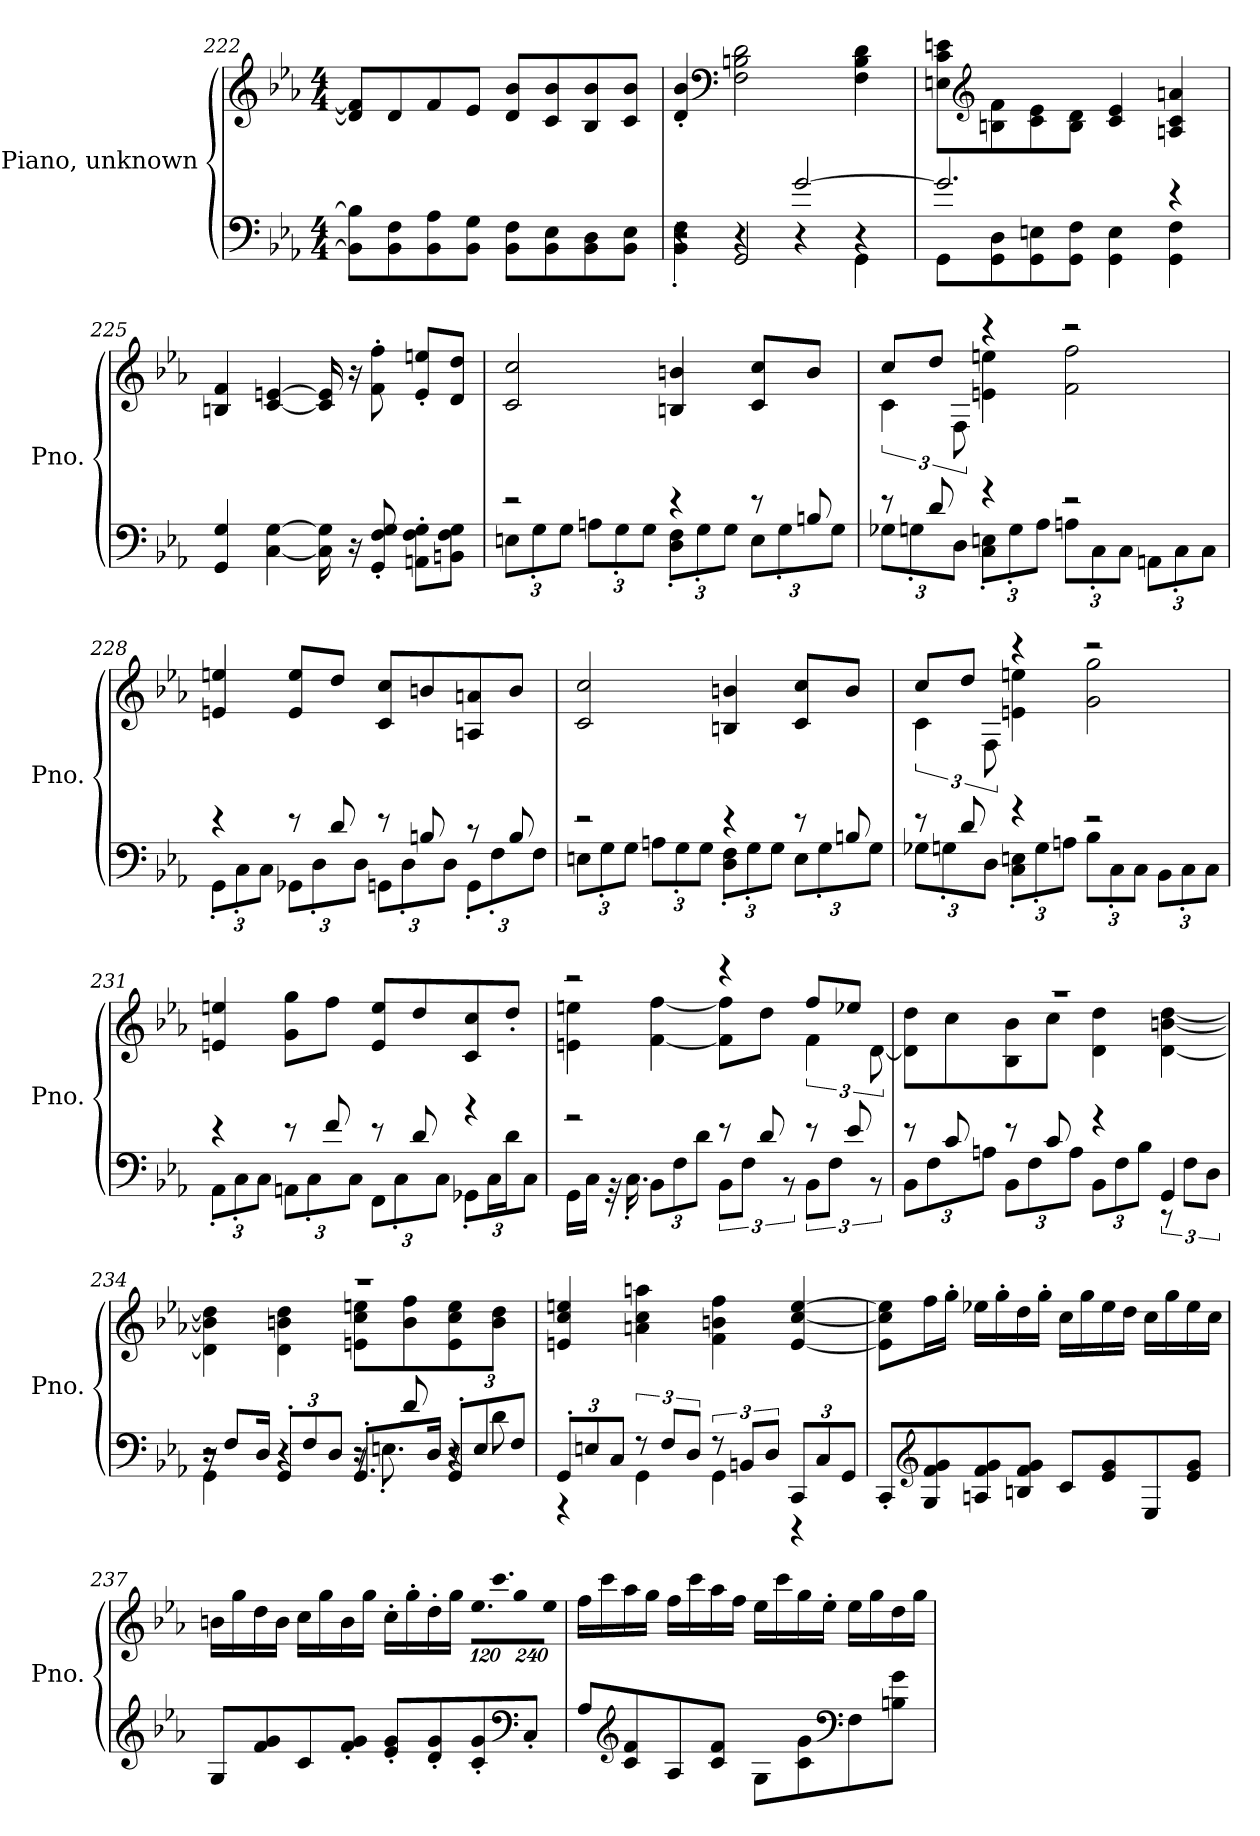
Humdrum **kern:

**kern	**kern
*part1	*part1
*staff2	*staff1
*I"Piano, unknown	*
*I'Pno.	*
*clefF4	*clefG2
*k[b-e-a-]	*k[b-e-a-]
*M4/4	*M4/4
=222	=222
8BB-\] 8B-\]L	8d/] 8f/]L
8BB-\ 8F\	8d/
8BB-\ 8A-\	8f/
8BB-\ 8G\J	8e-/J
8BB-\ 8F\L	8d/ 8b-/L
8BB-\ 8E-\	8c/ 8b-/
8BB-\ 8D\	8B-/ 8b-/
8BB-\ 8E-\J	8c/ 8b-/J
=223	=223
*^	*
*	*^	*
2r	4BB-\' 4F\'	4r	4d/' 4b-/'
*	*	*	*clefF4
.	4r	2GG/	2F\ 2Bn\ 2d\
[2g/	4r	.	.
.	4GG\	4r	4F\ 4B\ 4d\
*	*v	*v	*
!!LO:LB:g=z
=224	=224	=224
2.g/]	8GG\L	8En\ 8c\ 8en\L
*	*	*clefG2
.	8GG\ 8D\	8Bn\ 8f\
.	8GG\ 8En\	8c\ 8e\
.	8GG\ 8F\J	8B\ 8d\J
.	4GG\ 4E\	4c/ 4e/
4r	4GG\ 4F\	4An/ 4c/ 4an/
*v	*v	*
=225	=225
4GG/ 4G/	4Bn/ 4f/
[4C\ [4G\	[4c/ [4en/
16C\] 16G\]	16c/] 16e/]
16r	16r
8GG/' 8F/' 8G/'	8f\' 8ff\'
8AAn\' 8F\' 8G\'L	8e/' 8een/'L
8BBn\ 8F\ 8G\J	8d/ 8dd/J
=226	=226
*^	*
*	*Xbrackettup	*
2r	12En\L	2c/ 2cc/
.	12G'\	.
.	12G\J	.
.	12An\L	.
.	12G'\	.
.	12G\J	.
4r	12D\' 12F\'L	4Bn/ 4bn/
.	12G'\	.
.	12G\J	.
8r	12E\L	8c/ 8cc/L
.	12G'\	.
8Bn/	.	8b/J
.	12G\J	.
!!LO:PB:g=z
=227	=227	=227
*	*	*^
8r	12G-X\L	8cc/L	6c\
.	12Gn'\	.	.
8d/	.	8dd/J	.
.	12D\J	.	12F\
4r	12C\' 12En\'L	4r	4en\ 4een\
.	12G'\	.	.
.	12A-\J	.	.
2r	12An\L	2r	2f\ 2ff\
.	12C'\	.	.
.	12C\J	.	.
.	12AAn\L	.	.
.	12C'\	.	.
.	12C\J	.	.
*	*	*v	*v
=228	=228	=228
4r	12GG'\L	4en/ 4een/
.	12C'\	.
.	12C\J	.
8r	12GG-X\L	8e/ 8ee/L
.	12D'\	.
8d/	.	8dd/J
.	12D\J	.
8r	12GGn\L	8c/ 8cc/L
.	12D'\	.
8Bn/	.	8bn/
.	12D\J	.
8r	12GG'\L	8An/ 8an/
.	12F'\	.
8B/	.	8b/J
.	12F\J	.
!!LO:LB:g=z
=229	=229	=229
2r	12En\L	2c/ 2cc/
.	12G'\	.
.	12G\J	.
.	12An\L	.
.	12G'\	.
.	12G\J	.
4r	12D\' 12F\'L	4Bn/ 4bn/
.	12G'\	.
.	12G\J	.
8r	12E\L	8c/ 8cc/L
.	12G'\	.
8Bn/	.	8b/J
.	12G\J	.
=230	=230	=230
*	*	*^
8r	12G-X\L	8cc/L	6c\
.	12Gn'\	.	.
8d/	.	8dd/J	.
.	12D\J	.	12F\
4r	12C\' 12En\'L	4r	4en\ 4een\
.	12G'\	.	.
.	12An\J	.	.
2r	12B-\L	2r	2g\ 2gg\
.	12C'\	.	.
.	12C\J	.	.
.	12BB-\L	.	.
.	12C'\	.	.
.	12C\J	.	.
*	*	*v	*v
!!LO:LB:g=z
=231	=231	=231
4r	12AA-'\L	4en/ 4een/
.	12C'\	.
.	12C\J	.
8r	12AAn\L	8g\ 8gg\L
.	12C'\	.
8f/	.	8ff\J
.	12C\J	.
8r	12FF\L	8e/ 8ee/L
.	12C'\	.
8d/	.	8dd/
.	12C\J	.
4r	12GG-X'\L	8c/ 8cc/
.	24C\L	.
.	24d\J	8dd'/J
.	12C\J	.
=232	=232	=232
*	*	*^
2r	16GG\LL	2r	4en\ 4een\
.	16C\JJ	.	.
.	32r	.	.
.	16.C'\	.	.
.	12BB-\L	.	[4f\ [4ff\
.	12F\	.	.
.	12d\J	.	.
*	*brackettup	*	*
8r	12BB-\L	4r	8f\] 8ff\]L
.	12F\J	.	.
8d/	.	.	8dd\J
.	12r	.	.
8r	12BB-\L	8ff/L	6f\
.	12F\J	.	.
8e-/	.	8ee-X/J	.
.	12r	.	[12d\
!!LO:LB:g=z	!!
=233	=233	=233	=233
*	*Xbrackettup	*	*
8r	12BB-\L	1r	8d\] 8dd\L
.	12F\	.	.
8c/	.	.	8cc\
.	12An\J	.	.
8r	12BB-\L	.	8B-\ 8b-\
.	12F\	.	.
8c/	.	.	8cc\J
.	12A\J	.	.
4r	12BB-\L	.	4d\ 4dd\
.	12F\	.	.
.	12B-\J	.	.
*	*brackettup	*	*
4GG/	12r	.	[4d\ [4bn\ [4dd\
.	12F\L	.	.
.	12D\J	.	.
=234	=234	=234	=234
*	*^	*	*
2r	4GG\	16r	1r	4d\] 4b\] 4dd\]
.	.	8F/L	.	.
.	.	16D/Jk	.	.
*	*	*Xbrackettup	*	*
.	4r	12GG'/L	.	4d\ 4bn\ 4dd\
.	.	12F/	.	.
.	.	12D/J	.	.
8r	16r	8.GG'/L	.	8en\ 8cc\ 8een\L
.	8.En'\	.	.	.
8f/	.	.	.	8b\ 8ff\
.	.	16D/Jk	.	.
4r	8r	12GG'/L	.	8e\ 8cc\ 8ee\
.	.	12E/	.	.
.	8d\	.	.	8b\ 8dd\J
.	.	12F/J	.	.
*	*v	*v	*	*
*	*	*v	*v
!!LO:LB:g=z
=235	=235	=235
12GG'/L	4r	4en/ 4cc/ 4een/
12En/	.	.
12C/J	.	.
*brackettup	*	*
12r	4GG\	4an\ 4cc\ 4aan\
12F/L	.	.
12D/J	.	.
12r	4GG\	4f\ 4bn\ 4ff\
12BBn/L	.	.
12D/J	.	.
*Xbrackettup	*	*
12CC/L	4r	[4e/ [4cc/ [4ee/
12C/	.	.
12GG/J	.	.
*v	*v	*
=236	=236
8CC'/L	8e\] 8cc\] 8ee\]L
*clefG2	*
8G/ 8f/ 8g/	16ff\L
.	16gg'\JJ
8An/ 8f/ 8g/	16ee-X\LL
.	16gg'\
8Bn/ 8f/ 8g/J	16dd\
.	16gg'\JJ
8c/L	16cc\LL
.	16gg\
8e-/ 8g/	16ee-\
.	16dd\JJ
8E-/	16cc\LL
.	16gg\
8e-/ 8g/J	16ee-\
.	16cc\JJ
!!LO:LB:g=z
=237	=237
8G/L	16bn\LL
.	16gg\
8f/ 8g/	16dd\
.	16b\JJ
8c/	16cc\LL
.	16gg\
8f/' 8g/'J	16b\
.	16gg\JJ
8e-/' 8g/'L	16cc'\LL
.	16gg'\
8d/' 8g/'	16dd'\
.	16gg\JJ
*	*Xbrackettup
!	!LO:N:vis=32.
8c/' 8g/'	1920%103ee-\LLL
!	!LO:N:vis=32.
.	1920%103ccc\J
!	!LO:N:vis=16
.	1920%137gg\
*clefF4	*
8C'/J	.
!	!LO:N:vis=16
.	1920%137ee-\JJ
=238	=238
8A-/L	16ff\LL
.	16ccc\
*clefG2	*
8c/ 8f/	16aa-\
.	16gg\JJ
8A-/	16ff\LL
.	16ccc\
8c/ 8f/J	16aa-\
.	16ff\JJ
8G\L	16ee-\LL
.	16ccc\
8c\ 8g\	16gg\
.	16ee-'\JJ
*clefF4	*
8F\	16ee-\LL
.	16gg\
8Bn\ 8g\J	16dd\
.	16gg\JJ
=	=
*-	*-
